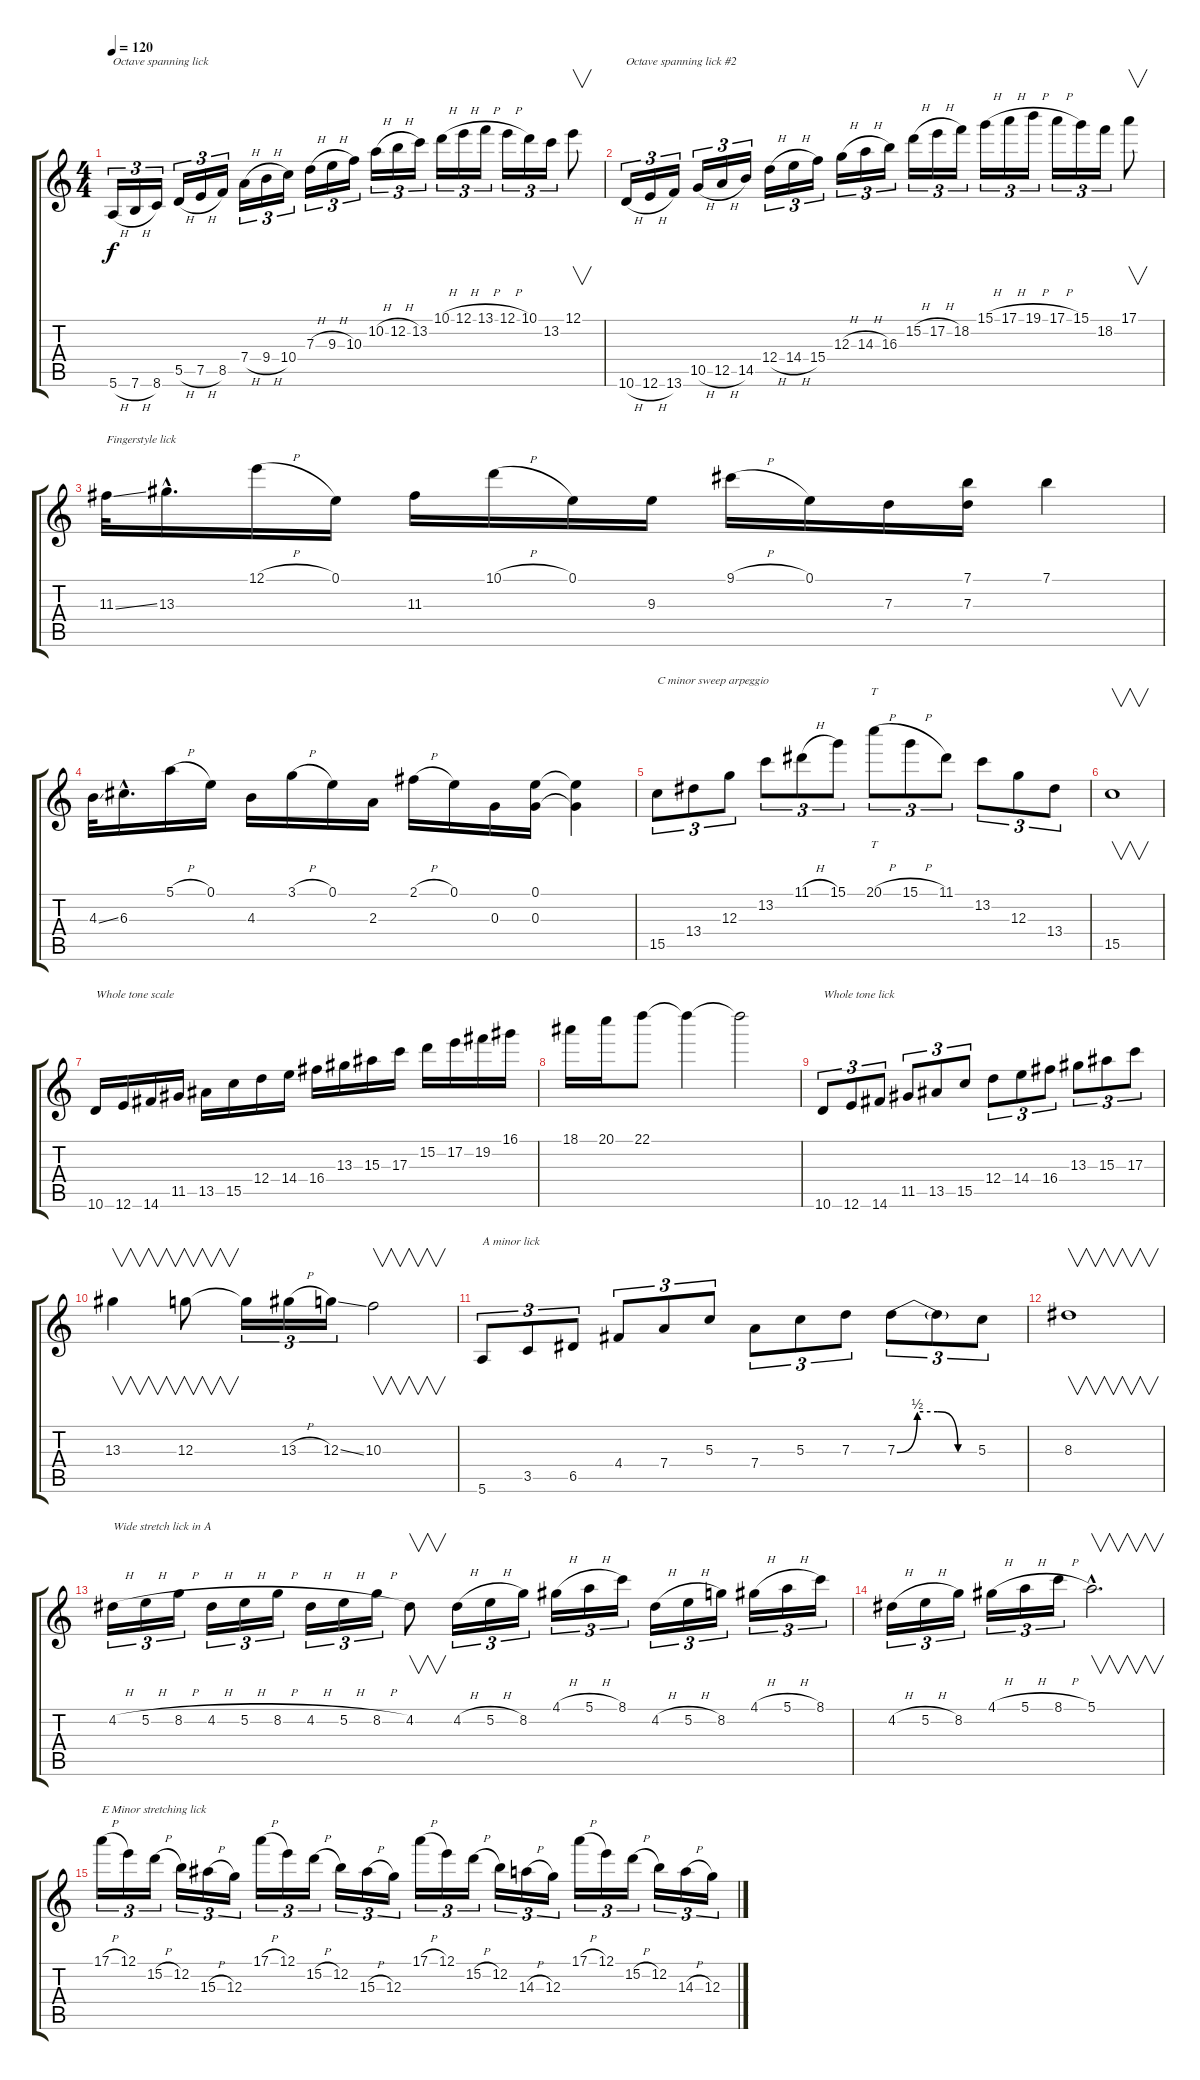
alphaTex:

\track "" {instrument overdrivenguitar}
\staff {score tabs}
\tuning (E4 B3 G3 D3 A2 E2) {hide}
\ts (4 4)
\tempo 120
\clef g2
\ks c
5.6{h}.16{tu (3 2) txt "Octave spanning lick" dy f instrument overdrivenguitar} 7.6{h}.16{tu (3 2)} 8.6.16{tu (3 2)} 5.5{h}.16{tu (3 2)} 7.5{h}.16{tu (3 2)} 8.5.16{tu (3 2)} 7.4{h}.16{tu (3 2)} 9.4{h}.16{tu (3 2)} 10.4.16{tu (3 2)} 7.3{h}.16{tu (3 2)} 9.3{h}.16{tu (3 2)} 10.3.16{tu (3 2)} 10.2{h}.16{tu (3 2)} 12.2{h}.16{tu (3 2)} 13.2.16{tu (3 2)} 10.1{h}.16{tu (3 2)} 12.1{h}.16{tu (3 2)} 13.1{h}.16{tu (3 2)} 12.1{h}.16{tu (3 2)} 10.1.16{tu (3 2)} 13.2.16{tu (3 2)} 12.1.8{v} |
10.6{h}.16{tu (3 2) txt "Octave spanning lick #2"} 12.6{h}.16{tu (3 2)} 13.6.16{tu (3 2)} 10.5{h}.16{tu (3 2)} 12.5{h}.16{tu (3 2)} 14.5.16{tu (3 2)} 12.4{h}.16{tu (3 2)} 14.4{h}.16{tu (3 2)} 15.4.16{tu (3 2)} 12.3{h}.16{tu (3 2)} 14.3{h}.16{tu (3 2)} 16.3.16{tu (3 2)} 15.2{h}.16{tu (3 2)} 17.2{h}.16{tu (3 2)} 18.2.16{tu (3 2)} 15.1{h}.16{tu (3 2)} 17.1{h}.16{tu (3 2)} 19.1{h}.16{tu (3 2)} 17.1{h}.16{tu (3 2)} 15.1.16{tu (3 2)} 18.2.16{tu (3 2)} 17.1.8{v} |
11.3{ss}.32{txt "Fingerstyle lick"} 13.3{hac}.16{d} 12.1{h}.16 0.1.16 11.3.16 10.1{h}.16 0.1.16 9.3.16 9.1{h}.16 0.1.16 7.3.16 (7.1 7.3).16 7.1.4 |
4.3{ss}.32 6.3{hac}.16{d} 5.1{h}.16 0.1.16 4.3.16 3.1{h}.16 0.1.16 2.3.16 2.1{h}.16 0.1.16 0.3.16 (0.1 0.3).16 (0.1{t} 0.3{t}).4 |
15.5.8{tu (3 2) txt "C minor sweep arpeggio"} 13.4.8{tu (3 2)} 12.3.8{tu (3 2)} 13.2.8{tu (3 2)} 11.1{h}.8{tu (3 2)} 15.1.8{tu (3 2)} 20.1{h}.8{tt tu (3 2)} 15.1{h}.8{tu (3 2)} 11.1.8{tu (3 2)} 13.2.8{tu (3 2)} 12.3.8{tu (3 2)} 13.4.8{tu (3 2)} |
15.5.1{v} |
10.6.16{txt "Whole tone scale"} 12.6.16 14.6.16 11.5.16 13.5.16 15.5.16 12.4.16 14.4.16 16.4.16 13.3.16 15.3.16 17.3.16 15.2.16 17.2.16 19.2.16 16.1.16 |
18.1.16 20.1.16 22.1.8 22.1{t}.4 22.1{t}.2 |
10.6.8{tu (3 2) txt "Whole tone lick"} 12.6.8{tu (3 2)} 14.6.8{tu (3 2)} 11.5.8{tu (3 2)} 13.5.8{tu (3 2)} 15.5.8{tu (3 2)} 12.4.8{tu (3 2)} 14.4.8{tu (3 2)} 16.4.8{tu (3 2)} 13.3.8{tu (3 2)} 15.3.8{tu (3 2)} 17.3.8{tu (3 2)} |
13.3.4{v} 12.3.8{v} 12.3{t}.16{tu (3 2)} 13.3{h}.16{tu (3 2)} 12.3{ss}.16{tu (3 2)} 10.3.2{v} |
5.6.8{tu (3 2) txt "A minor lick"} 3.5.8{tu (3 2)} 6.5.8{tu (3 2)} 4.4.8{tu (3 2)} 7.4.8{tu (3 2)} 5.3.8{tu (3 2)} 7.4.8{tu (3 2)} 5.3.8{tu (3 2)} 7.3.8{tu (3 2)} 7.3{be (custom 0 0 15 2 30 2 45 0 60 0)}.8{tu (3 2)} 7.3{t}.8{tu (3 2)} 5.3.8{tu (3 2)} |
8.3.1{v} |
4.2{h}.16{tu (3 2) txt "Wide stretch lick in A"} 5.2{h}.16{tu (3 2)} 8.2{h}.16{tu (3 2)} 4.2{h}.16{tu (3 2)} 5.2{h}.16{tu (3 2)} 8.2{h}.16{tu (3 2)} 4.2{h}.16{tu (3 2)} 5.2{h}.16{tu (3 2)} 8.2{h}.16{tu (3 2)} 4.2.8{v} 4.2{h}.16{tu (3 2)} 5.2{h}.16{tu (3 2)} 8.2.16{tu (3 2)} 4.1{h}.16{tu (3 2)} 5.1{h}.16{tu (3 2)} 8.1.16{tu (3 2)} 4.2{h}.16{tu (3 2)} 5.2{h}.16{tu (3 2)} 8.2.16{tu (3 2)} 4.1{h}.16{tu (3 2)} 5.1{h}.16{tu (3 2)} 8.1.16{tu (3 2)} |
4.2{h}.16{tu (3 2)} 5.2{h}.16{tu (3 2)} 8.2.16{tu (3 2)} 4.1{h}.16{tu (3 2)} 5.1{h}.16{tu (3 2)} 8.1{h}.16{tu (3 2)} 5.1{hac}.2{v d} |
17.1{h}.16{tu (3 2) txt "E Minor stretching lick"} 12.1.16{tu (3 2)} 15.2{h}.16{tu (3 2)} 12.2.16{tu (3 2)} 15.3{h}.16{tu (3 2)} 12.3.16{tu (3 2)} 17.1{h}.16{tu (3 2)} 12.1.16{tu (3 2)} 15.2{h}.16{tu (3 2)} 12.2.16{tu (3 2)} 15.3{h}.16{tu (3 2)} 12.3.16{tu (3 2)} 17.1{h}.16{tu (3 2)} 12.1.16{tu (3 2)} 15.2{h}.16{tu (3 2)} 12.2.16{tu (3 2)} 14.3{h}.16{tu (3 2)} 12.3.16{tu (3 2)} 17.1{h}.16{tu (3 2)} 12.1.16{tu (3 2)} 15.2{h}.16{tu (3 2)} 12.2.16{tu (3 2)} 14.3{h}.16{tu (3 2)} 12.3.16{tu (3 2)}
